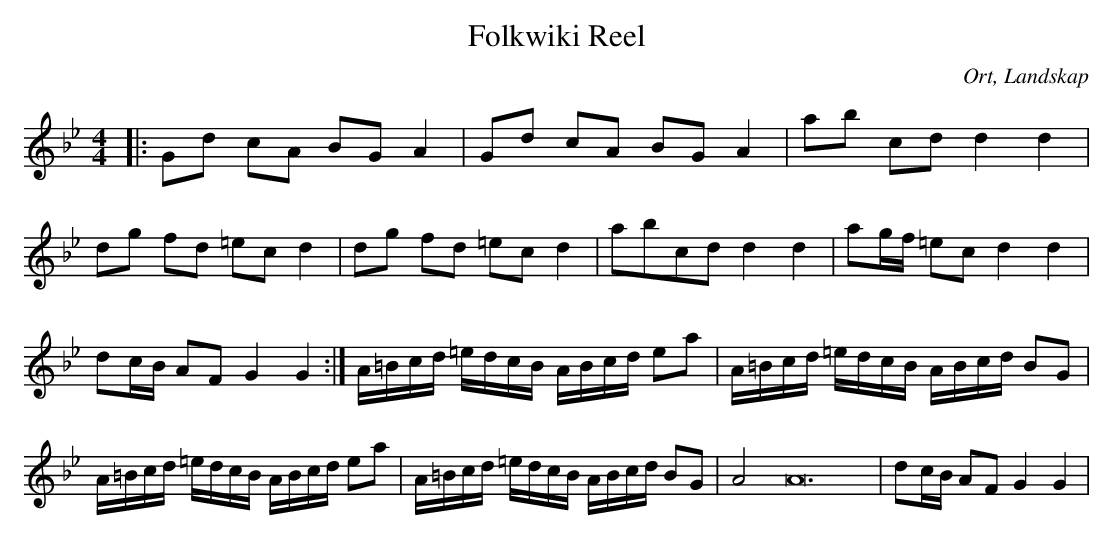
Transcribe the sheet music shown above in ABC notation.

X:1
T:Folkwiki Reel
O:Ort, Landskap
M:4/4
L:1/16
K:Gm
|: G2d2 c2A2 B2G2 A4 | G2d2 c2A2 B2G2 A4 | a2b2 c2d2 d4 d4 | d2g2 f2d2 =e2c2 d4 | d2g2 f2d2 =e2c2 d4 | a2b2c2d2 d4 d4 | a2gf =e2c2 d4 d4|d2cB A2F2 G4 G4 :| A=Bcd =edcB ABcd e2a2 | A=Bcd =edcB ABcd B2G2 |A=Bcd =edcB ABcd e2a2 | A=Bcd =edcB ABcd B2G2 | A8 A48 | d2cB A2F2 G4 G4 |
